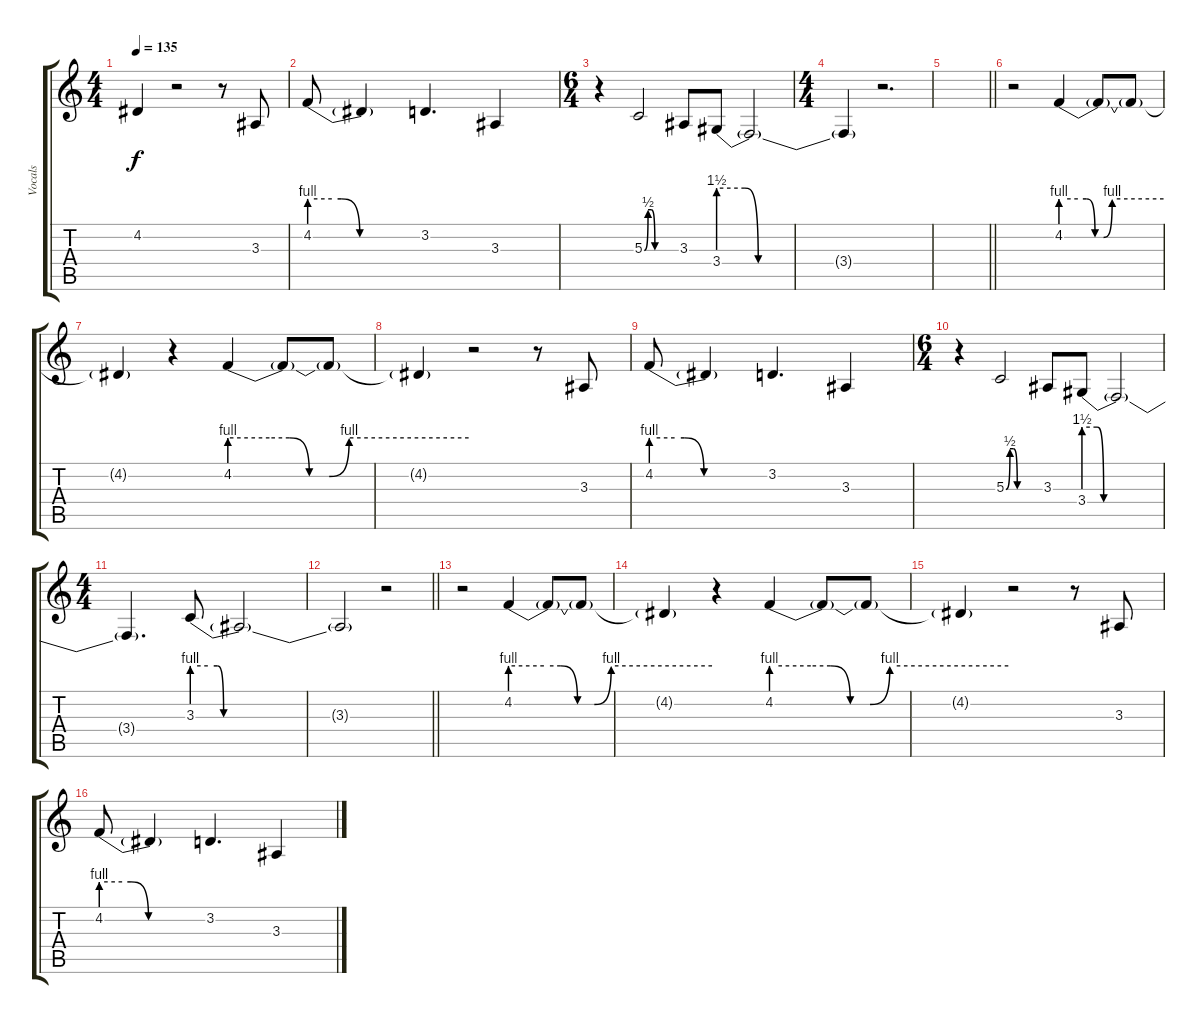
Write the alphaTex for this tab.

\track ("Vocals" "Vocals") {instrument viola}
\staff {score tabs}
\tuning (E4 B3 G3 D3 A2 E2) {hide}
\ts (4 4)
\tempo 135
\clef g2
\ks c
4.2{t}.4{dy f} r.2 r.8 3.3.8 |
4.2{be (custom 0 4 12 4 17 4 27 0 30 0 60 0)}.8 4.2{t}.4 3.2.4{d} 3.3.4 |
\ts (6 4)
r.4 5.3{be (custom 0 0 7 2 13 2 20 0 30 0 60 0)}.2 3.3.8 3.4{be (custom 0 6 10 6 15 0 30 0 60 0)}.8 3.4{t}.2 |
\ts (4 4)
3.4{t}.4 r.2{d} |
\barLineRight lightlight
|
r.2 4.2{be (custom 0 4 10 4 15 4 20 0 25 0 30 4 60 4)}.4 4.2{t}.8 4.2{t}.8 |
4.2{t}.4 r.4 4.2{be (custom 0 4 10 4 15 4 20 0 25 0 30 4 60 4)}.4 4.2{t}.8 4.2{t}.8 |
4.2{t}.4 r.2 r.8 3.3.8 |
4.2{be (custom 0 4 12 4 17 4 27 0 30 0 60 0)}.8 4.2{t}.4 3.2.4{d} 3.3.4 |
\ts (6 4)
r.4 5.3{be (custom 0 0 7 2 13 2 20 0 30 0 60 0)}.2 3.3.8 3.4{be (custom 0 6 10 6 15 0 30 0 60 0)}.8 3.4{t}.2 |
\ts (4 4)
3.4{t}.4{d} 3.3{be (custom 0 4 5 4 8 4 10 0 13 0 30 0 60 0)}.8 3.3{t}.2 |
\barLineRight lightlight
3.3{t}.2 r.2 |
r.2 4.2{be (custom 0 4 10 4 15 4 20 0 25 0 30 4 60 4)}.4 4.2{t}.8 4.2{t}.8 |
4.2{t}.4 r.4 4.2{be (custom 0 4 10 4 15 4 20 0 25 0 30 4 60 4)}.4 4.2{t}.8 4.2{t}.8 |
4.2{t}.4 r.2 r.8 3.3.8 |
4.2{be (custom 0 4 12 4 17 4 27 0 30 0 60 0)}.8 4.2{t}.4 3.2.4{d} 3.3.4
